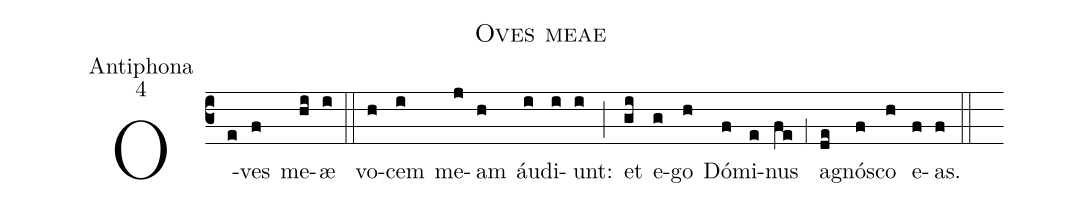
name:Oves meae;
office-part:Antiphona;
mode:4;
%%
(c3) O(e)ves(f) me(hi)æ(i) (::) vo(h)cem(i) me(j)am(h) áu(i)di(i)unt:(i) (;) et(gi) e(g)go(h) Dó(f)mi(e)nus(fe) (;1) a(de)gnó(f)sco(h) e(f)as.(f) (::)
